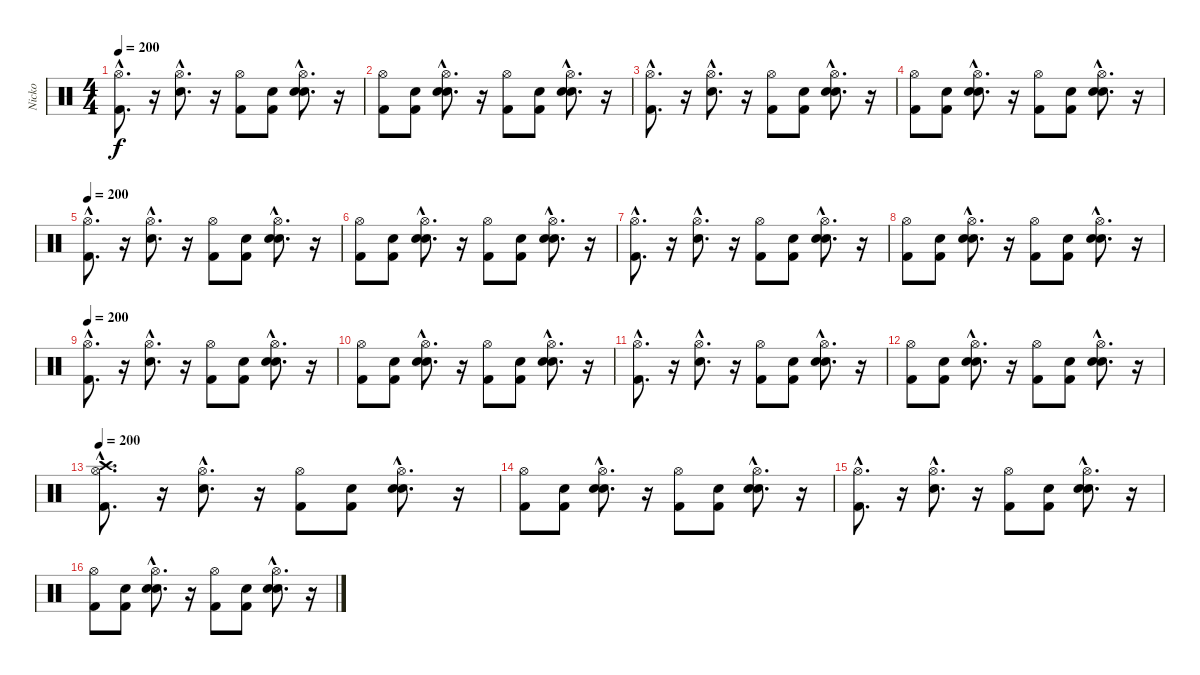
\track ("Nicko" "Nicko") {instrument percussion}
\staff {score}
\articulation defaults
\ts (4 4)
\tempo 200
\clef neutral
\ks c
("Kick (hit) 2"{hac} "Hi-Hat (open)"{hac}).8{d dy f} r.16 ("Snare (hit) 2"{hac} "Hi-Hat (open)"{hac}).8{d} r.16 ("Kick (hit) 2" "Hi-Hat (open)").8 ("Snare (hit)" "Kick (hit) 2").8 ("Snare (hit)"{hac} "Snare (hit) 2"{hac} "Hi-Hat (open)"{hac}).8{d} r.16 |
("Kick (hit) 2" "Hi-Hat (open)").8 ("Snare (hit)" "Kick (hit) 2").8 ("Snare (hit)"{hac} "Snare (hit) 2"{hac} "Hi-Hat (open)"{hac}).8{d} r.16 ("Kick (hit) 2" "Hi-Hat (open)").8 ("Snare (hit)" "Kick (hit) 2").8 ("Snare (hit)"{hac} "Snare (hit) 2"{hac} "Hi-Hat (open)"{hac}).8{d} r.16 |
("Kick (hit) 2"{hac} "Hi-Hat (open)"{hac}).8{d} r.16 ("Snare (hit) 2"{hac} "Hi-Hat (open)"{hac}).8{d} r.16 ("Kick (hit) 2" "Hi-Hat (open)").8 ("Snare (hit)" "Kick (hit) 2").8 ("Snare (hit)"{hac} "Snare (hit) 2"{hac} "Hi-Hat (open)"{hac}).8{d} r.16 |
("Kick (hit) 2" "Hi-Hat (open)").8 ("Snare (hit)" "Kick (hit) 2").8 ("Snare (hit)"{hac} "Snare (hit) 2"{hac} "Hi-Hat (open)"{hac}).8{d} r.16 ("Kick (hit) 2" "Hi-Hat (open)").8 ("Snare (hit)" "Kick (hit) 2").8 ("Snare (hit)"{hac} "Snare (hit) 2"{hac} "Hi-Hat (open)"{hac}).8{d} r.16 |
\tempo 200
("Kick (hit) 2"{hac} "Hi-Hat (open)"{hac}).8{d} r.16 ("Snare (hit) 2"{hac} "Hi-Hat (open)"{hac}).8{d} r.16 ("Kick (hit) 2" "Hi-Hat (open)").8 ("Snare (hit)" "Kick (hit) 2").8 ("Snare (hit)"{hac} "Snare (hit) 2"{hac} "Hi-Hat (open)"{hac}).8{d} r.16 |
("Kick (hit) 2" "Hi-Hat (open)").8 ("Snare (hit)" "Kick (hit) 2").8 ("Snare (hit)"{hac} "Snare (hit) 2"{hac} "Hi-Hat (open)"{hac}).8{d} r.16 ("Kick (hit) 2" "Hi-Hat (open)").8 ("Snare (hit)" "Kick (hit) 2").8 ("Snare (hit)"{hac} "Snare (hit) 2"{hac} "Hi-Hat (open)"{hac}).8{d} r.16 |
("Kick (hit) 2"{hac} "Hi-Hat (open)"{hac}).8{d} r.16 ("Snare (hit) 2"{hac} "Hi-Hat (open)"{hac}).8{d} r.16 ("Kick (hit) 2" "Hi-Hat (open)").8 ("Snare (hit)" "Kick (hit) 2").8 ("Snare (hit)"{hac} "Snare (hit) 2"{hac} "Hi-Hat (open)"{hac}).8{d} r.16 |
("Kick (hit) 2" "Hi-Hat (open)").8 ("Snare (hit)" "Kick (hit) 2").8 ("Snare (hit)"{hac} "Snare (hit) 2"{hac} "Hi-Hat (open)"{hac}).8{d} r.16 ("Kick (hit) 2" "Hi-Hat (open)").8 ("Snare (hit)" "Kick (hit) 2").8 ("Snare (hit)"{hac} "Snare (hit) 2"{hac} "Hi-Hat (open)"{hac}).8{d} r.16 |
\tempo 200
("Kick (hit) 2"{hac} "Hi-Hat (open)"{hac}).8{d} r.16 ("Snare (hit) 2"{hac} "Hi-Hat (open)"{hac}).8{d} r.16 ("Kick (hit) 2" "Hi-Hat (open)").8 ("Snare (hit)" "Kick (hit) 2").8 ("Snare (hit)"{hac} "Snare (hit) 2"{hac} "Hi-Hat (open)"{hac}).8{d} r.16 |
("Kick (hit) 2" "Hi-Hat (open)").8 ("Snare (hit)" "Kick (hit) 2").8 ("Snare (hit)"{hac} "Snare (hit) 2"{hac} "Hi-Hat (open)"{hac}).8{d} r.16 ("Kick (hit) 2" "Hi-Hat (open)").8 ("Snare (hit)" "Kick (hit) 2").8 ("Snare (hit)"{hac} "Snare (hit) 2"{hac} "Hi-Hat (open)"{hac}).8{d} r.16 |
("Kick (hit) 2"{hac} "Hi-Hat (open)"{hac}).8{d} r.16 ("Snare (hit) 2"{hac} "Hi-Hat (open)"{hac}).8{d} r.16 ("Kick (hit) 2" "Hi-Hat (open)").8 ("Snare (hit)" "Kick (hit) 2").8 ("Snare (hit)"{hac} "Snare (hit) 2"{hac} "Hi-Hat (open)"{hac}).8{d} r.16 |
("Kick (hit) 2" "Hi-Hat (open)").8 ("Snare (hit)" "Kick (hit) 2").8 ("Snare (hit)"{hac} "Snare (hit) 2"{hac} "Hi-Hat (open)"{hac}).8{d} r.16 ("Kick (hit) 2" "Hi-Hat (open)").8 ("Snare (hit)" "Kick (hit) 2").8 ("Snare (hit)"{hac} "Snare (hit) 2"{hac} "Hi-Hat (open)"{hac}).8{d} r.16 |
\tempo 200
("Kick (hit) 2"{hac} "Hi-Hat (open)"{hac} "Crash high (hit)"{hac}).8{d} r.16 ("Snare (hit) 2"{hac} "Hi-Hat (open)"{hac}).8{d} r.16 ("Kick (hit) 2" "Hi-Hat (open)").8 ("Snare (hit)" "Kick (hit) 2").8 ("Snare (hit)"{hac} "Snare (hit) 2"{hac} "Hi-Hat (open)"{hac}).8{d} r.16 |
("Kick (hit) 2" "Hi-Hat (open)").8 ("Snare (hit)" "Kick (hit) 2").8 ("Snare (hit)"{hac} "Snare (hit) 2"{hac} "Hi-Hat (open)"{hac}).8{d} r.16 ("Kick (hit) 2" "Hi-Hat (open)").8 ("Snare (hit)" "Kick (hit) 2").8 ("Snare (hit)"{hac} "Snare (hit) 2"{hac} "Hi-Hat (open)"{hac}).8{d} r.16 |
("Kick (hit) 2"{hac} "Hi-Hat (open)"{hac}).8{d} r.16 ("Snare (hit) 2"{hac} "Hi-Hat (open)"{hac}).8{d} r.16 ("Kick (hit) 2" "Hi-Hat (open)").8 ("Snare (hit)" "Kick (hit) 2").8 ("Snare (hit)"{hac} "Snare (hit) 2"{hac} "Hi-Hat (open)"{hac}).8{d} r.16 |
("Kick (hit) 2" "Hi-Hat (open)").8 ("Snare (hit)" "Kick (hit) 2").8 ("Snare (hit)"{hac} "Snare (hit) 2"{hac} "Hi-Hat (open)"{hac}).8{d} r.16 ("Kick (hit) 2" "Hi-Hat (open)").8 ("Snare (hit)" "Kick (hit) 2").8 ("Snare (hit)"{hac} "Snare (hit) 2"{hac} "Hi-Hat (open)"{hac}).8{d} r.16
